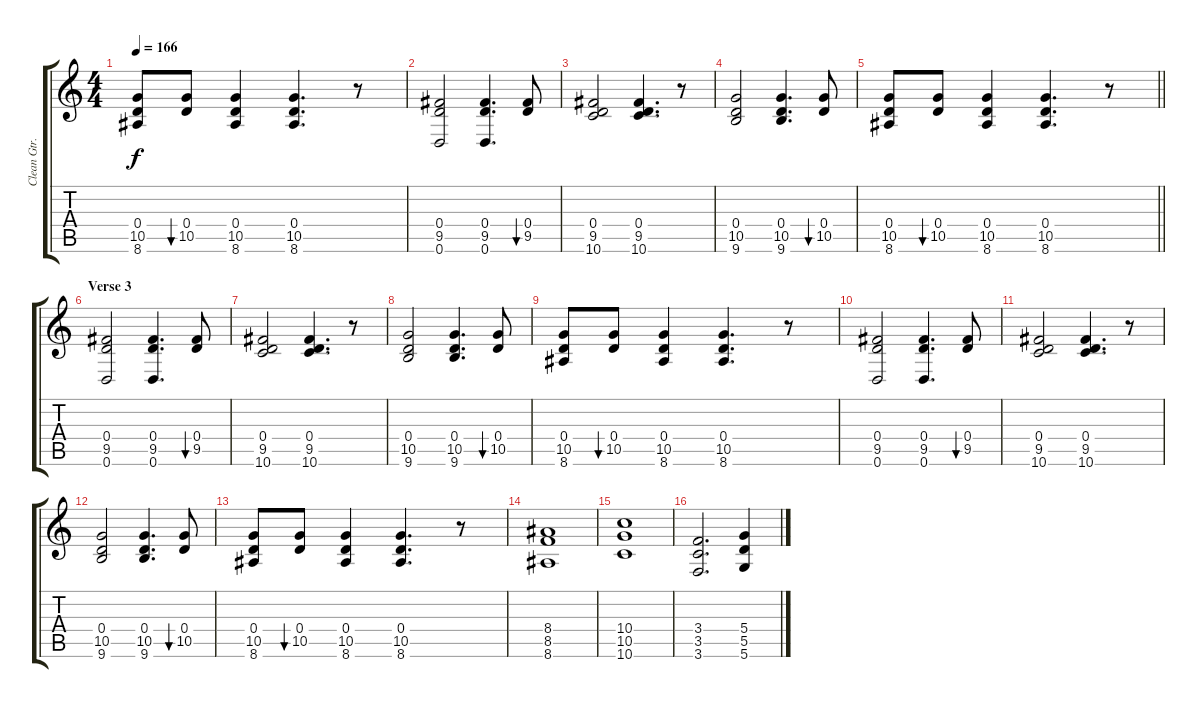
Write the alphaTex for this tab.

\track ("Clean Gtr. 2" "Clean Gtr.") {instrument electricguitarclean}
\staff {score tabs}
\tuning (E4 B3 G3 D3 A2 D2) {hide}
\ts (4 4)
\tempo 166
\clef g2
\ks c
(0.4 10.5 8.6).8{dy f} (0.4 10.5).8{bu 120} (0.4 10.5 8.6).4 (0.4 10.5 8.6).4{d} r.8 |
(0.4 9.5 0.6).2 (0.4 9.5 0.6).4{d} (0.4 9.5).8{bu 120} |
(0.4 9.5 10.6).2 (0.4 9.5 10.6).4{d} r.8 |
(0.4 10.5 9.6).2 (0.4 10.5 9.6).4{d} (0.4 10.5).8{bu 120} |
\barLineRight lightlight
(0.4 10.5 8.6).8 (0.4 10.5).8{bu 120} (0.4 10.5 8.6).4 (0.4 10.5 8.6).4{d} r.8 |
\section ("" "Verse 3")
(0.4 9.5 0.6).2 (0.4 9.5 0.6).4{d} (0.4 9.5).8{bu 120} |
(0.4 9.5 10.6).2 (0.4 9.5 10.6).4{d} r.8 |
(0.4 10.5 9.6).2 (0.4 10.5 9.6).4{d} (0.4 10.5).8{bu 120} |
(0.4 10.5 8.6).8 (0.4 10.5).8{bu 120} (0.4 10.5 8.6).4 (0.4 10.5 8.6).4{d} r.8 |
(0.4 9.5 0.6).2 (0.4 9.5 0.6).4{d} (0.4 9.5).8{bu 120} |
(0.4 9.5 10.6).2 (0.4 9.5 10.6).4{d} r.8 |
(0.4 10.5 9.6).2 (0.4 10.5 9.6).4{d} (0.4 10.5).8{bu 120} |
(0.4 10.5 8.6).8 (0.4 10.5).8{bu 120} (0.4 10.5 8.6).4 (0.4 10.5 8.6).4{d} r.8 |
(8.4 8.5 8.6).1 |
(10.4 10.5 10.6).1 |
(3.4 3.5 3.6).2{d} (5.4 5.5 5.6).4
